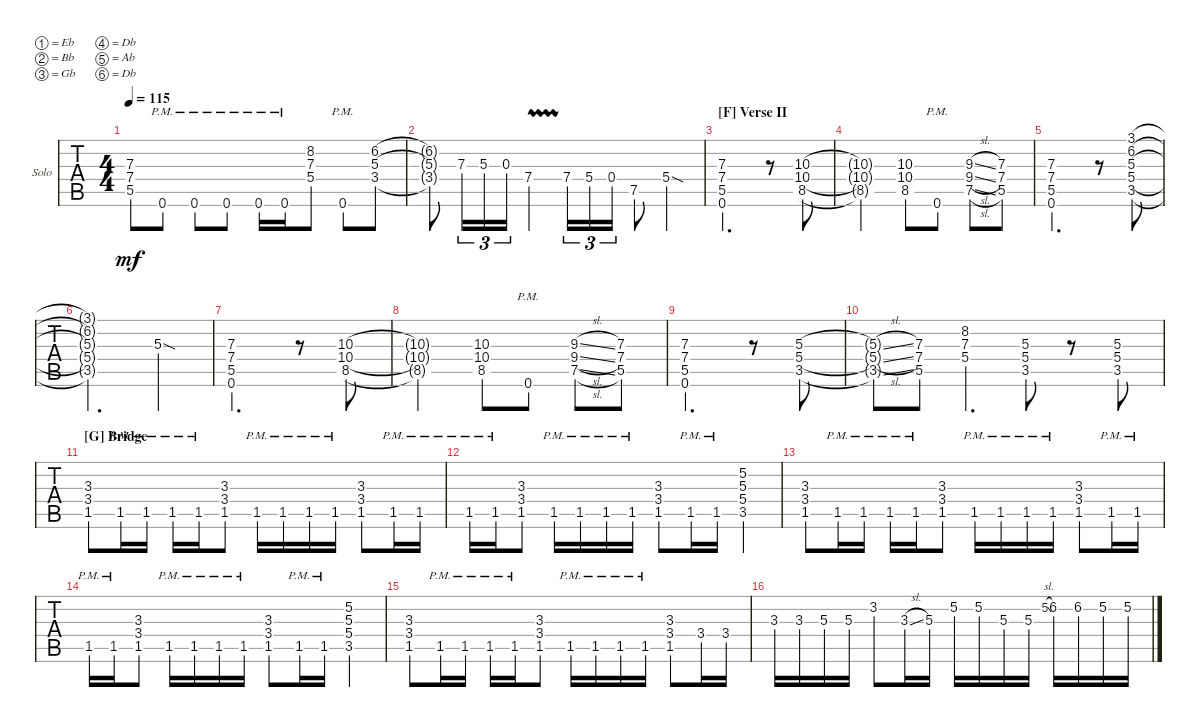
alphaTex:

\defaultSystemsLayout 4
\bracketExtendMode groupsimilarinstruments
\firstSystemTrackNameOrientation horizontal
\otherSystemsTrackNameOrientation horizontal
\track ("Jake E. Lee (Solo)" "Solo") {instrument distortionguitar}
\staff {tabs}
\tuning (Eb4 Bb3 Gb3 Db3 Ab2 Db2)
\ts (4 4)
\tempo 115
\clef g2
\ks f
(7.3{t} 7.4{t} 5.5{t}).8{dy mf} 0.6{pm}.8 0.6{pm}.8 0.6{pm}.8 0.6{pm}.16 0.6{pm}.16 (5.4 7.3 8.2).8 0.6{pm}.8 (3.4 5.3 6.2).8 |
(6.2{t} 5.3{t} 3.4{t}).8 7.3.16{tu (3 2) legatoorigin} 5.3.16{tu (3 2) legatoorigin} 0.3.16{tu (3 2)} 7.4{vw}.4 7.4.16{tu (3 2) legatoorigin} 5.4.16{tu (3 2) legatoorigin} 0.4.16{tu (3 2)} 7.5.8 5.4{sod}.4 |
\section ("F" "Verse II")
(0.6 5.5 7.4 7.3).2{d} r.8 (10.3 10.4 8.5).8 |
(8.5{t} 10.4{t} 10.3{t}).2 (10.3 10.4 8.5).8 0.6{pm}.8 (7.5{sl} 9.4{sl} 9.3{sl}).8 (7.3 7.4 5.5).8 |
(0.6 5.5 7.4 7.3).2{d} r.8 (3.1 6.2 5.3 5.4 3.5).8 |
(3.1{t} 6.2{t} 5.3{t} 5.4{t} 3.5{t}).2{d} 5.3{sod}.4 |
(0.6 5.5 7.4 7.3).2{d} r.8 (10.3 10.4 8.5).8 |
(8.5{t} 10.4{t} 10.3{t}).2 (10.3 10.4 8.5).8 0.6{pm}.8 (7.5{sl} 9.4{sl} 9.3{sl}).8 (7.3 7.4 5.5).8 |
(0.6 5.5 7.4 7.3).2{d} r.8 (3.5 5.4 5.3).8 |
(5.3{sl t} 5.4{sl t} 3.5{sl t}).8 (5.5 7.4 7.3).8 (8.2 7.3 5.4).4{d} (3.5 5.4 5.3).8 r.8 (3.5 5.4 5.3).8 |
\section ("G" "Bridge")
(1.5 3.4 3.3).8 1.5{pm}.16 1.5{pm}.16 1.5{pm}.16 1.5{pm}.16 (1.5 3.4 3.3).8 1.5{pm}.16 1.5{pm}.16 1.5{pm}.16 1.5{pm}.16 (1.5 3.4 3.3).8 1.5{pm}.16 1.5{pm}.16 |
1.5{pm}.16 1.5{pm}.16 (1.5 3.4 3.3).8 1.5{pm}.16 1.5{pm}.16 1.5{pm}.16 1.5{pm}.16 (1.5 3.4 3.3).8 1.5{pm}.16 1.5{pm}.16 (3.5 5.4 5.3 5.2).4 |
(1.5 3.4 3.3).8 1.5{pm}.16 1.5{pm}.16 1.5{pm}.16 1.5{pm}.16 (1.5 3.4 3.3).8 1.5{pm}.16 1.5{pm}.16 1.5{pm}.16 1.5{pm}.16 (1.5 3.4 3.3).8 1.5{pm}.16 1.5{pm}.16 |
1.5{pm}.16 1.5{pm}.16 (1.5 3.4 3.3).8 1.5{pm}.16 1.5{pm}.16 1.5{pm}.16 1.5{pm}.16 (1.5 3.4 3.3).8 1.5{pm}.16 1.5{pm}.16 (3.5 5.4 5.3 5.2).4 |
(1.5 3.4 3.3).8 1.5{pm}.16 1.5{pm}.16 1.5{pm}.16 1.5{pm}.16 (1.5 3.4 3.3).8 1.5{pm}.16 1.5{pm}.16 1.5{pm}.16 1.5{pm}.16 (1.5 3.4 3.3).8 3.4.16 3.4.16 |
3.3.16 3.3.16 5.3.16 5.3.16 3.2.8 3.3{sl}.16 5.3.16 5.2.16 5.2.16 5.3.16 5.3.16 5.2{sl}.8{gr} 6.2.16 6.2.16 5.2.16 5.2.16
